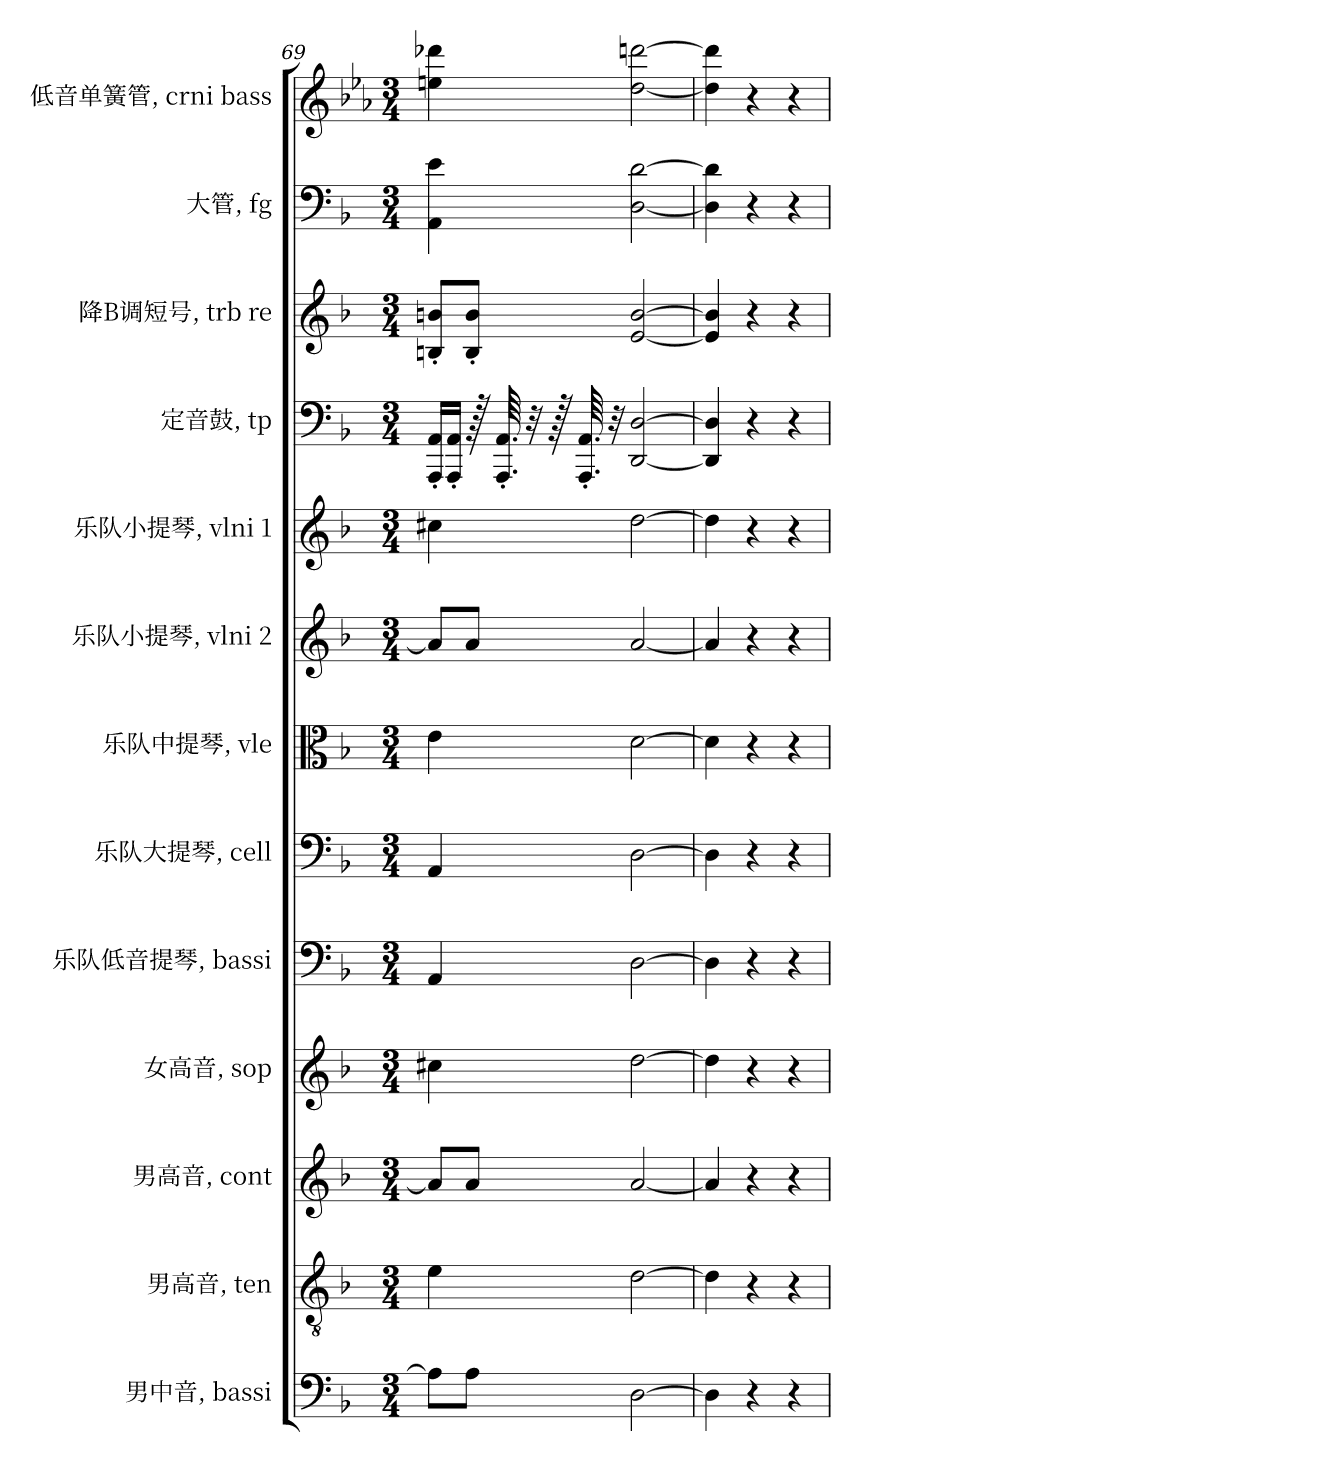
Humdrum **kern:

**kern	**kern	**kern	**kern	**kern	**kern	**kern	**kern	**kern	**kern	**kern	**kern	**kern
*part13	*part12	*part11	*part10	*part9	*part8	*part7	*part6	*part5	*part4	*part3	*part2	*part1
*staff13	*staff12	*staff11	*staff10	*staff9	*staff8	*staff7	*staff6	*staff5	*staff4	*staff3	*staff2	*staff1
*I"男中音, bassi	*I"男高音, ten	*I"男高音, cont	*I"女高音, sop	*I"乐队低音提琴, bassi	*I"乐队大提琴, cell	*I"乐队中提琴, vle	*I"乐队小提琴, vlni 2	*I"乐队小提琴, vlni 1	*I"定音鼓, tp	*I"降B调短号, trb re	*I"大管, fg	*I"低音单簧管, crni bass
*	*I'T.	*	*I'S.	*	*	*	*	*	*	*	*	*
*clefF4	*clefGv2	*clefG2	*clefG2	*clefF4	*clefF4	*clefC3	*clefG2	*clefG2	*clefF4	*clefG2	*clefF4	*clefG2
*	*	*	*	*ITrd7c12	*	*	*	*	*	*ITrd1c2	*	*ITrd8c14
*k[b-]	*k[b-]	*k[b-]	*k[b-]	*k[b-]	*k[b-]	*k[b-]	*k[b-]	*k[b-]	*k[b-]	*k[b-e-a-]	*k[b-]	*k[b-e-a-]
*M3/4	*M3/4	*M3/4	*M3/4	*M3/4	*M3/4	*M3/4	*M3/4	*M3/4	*M3/4	*M3/4	*M3/4	*M3/4
=69	=69	=69	=69	=69	=69	=69	=69	=69	=69	=69	=69	=69
8A\L]	4e\	8a/L]	4cc#X\	4AAA/	4AA/	4e\	8a/L]	4cc#X\	16AAA/' 16AA/'LL	8An/' 8an/'L	4AA\ 4e\	4en\ 4dd-X\
.	.	.	.	.	.	.	.	.	16AAA/' 16AA/'JJ	.	.	.
8A\J	.	8a/J	.	.	.	.	8a/J	.	128r	8A/' 8a/'J	.	.
.	.	.	.	.	.	.	.	.	64.AAA/' 64.AA/'	.	.	.
.	.	.	.	.	.	.	.	.	32r	.	.	.
.	.	.	.	.	.	.	.	.	128r	.	.	.
.	.	.	.	.	.	.	.	.	64.AAA/' 64.AA/'	.	.	.
.	.	.	.	.	.	.	.	.	32r	.	.	.
[2D\	[2d\	[2a/	[2dd\	[2DD\	[2D\	[2d\	[2a/	[2dd\	[2DD/ [2D/	[2d/ [2a/	[2D\ [2d\	[2d\ [2ddn\
=70	=70	=70	=70	=70	=70	=70	=70	=70	=70	=70	=70	=70
4D\]	4d\]	4a/]	4dd\]	4DD\]	4D\]	4d\]	4a/]	4dd\]	4DD/] 4D/]	4d/] 4a/]	4D\] 4d\]	4d\] 4dd\]
4r	4r	4r	4r	4r	4r	4r	4r	4r	4r	4r	4r	4r
4r	4r	4r	4r	4r	4r	4r	4r	4r	4r	4r	4r	4r
=	=	=	=	=	=	=	=	=	=	=	=	=
*-	*-	*-	*-	*-	*-	*-	*-	*-	*-	*-	*-	*-
